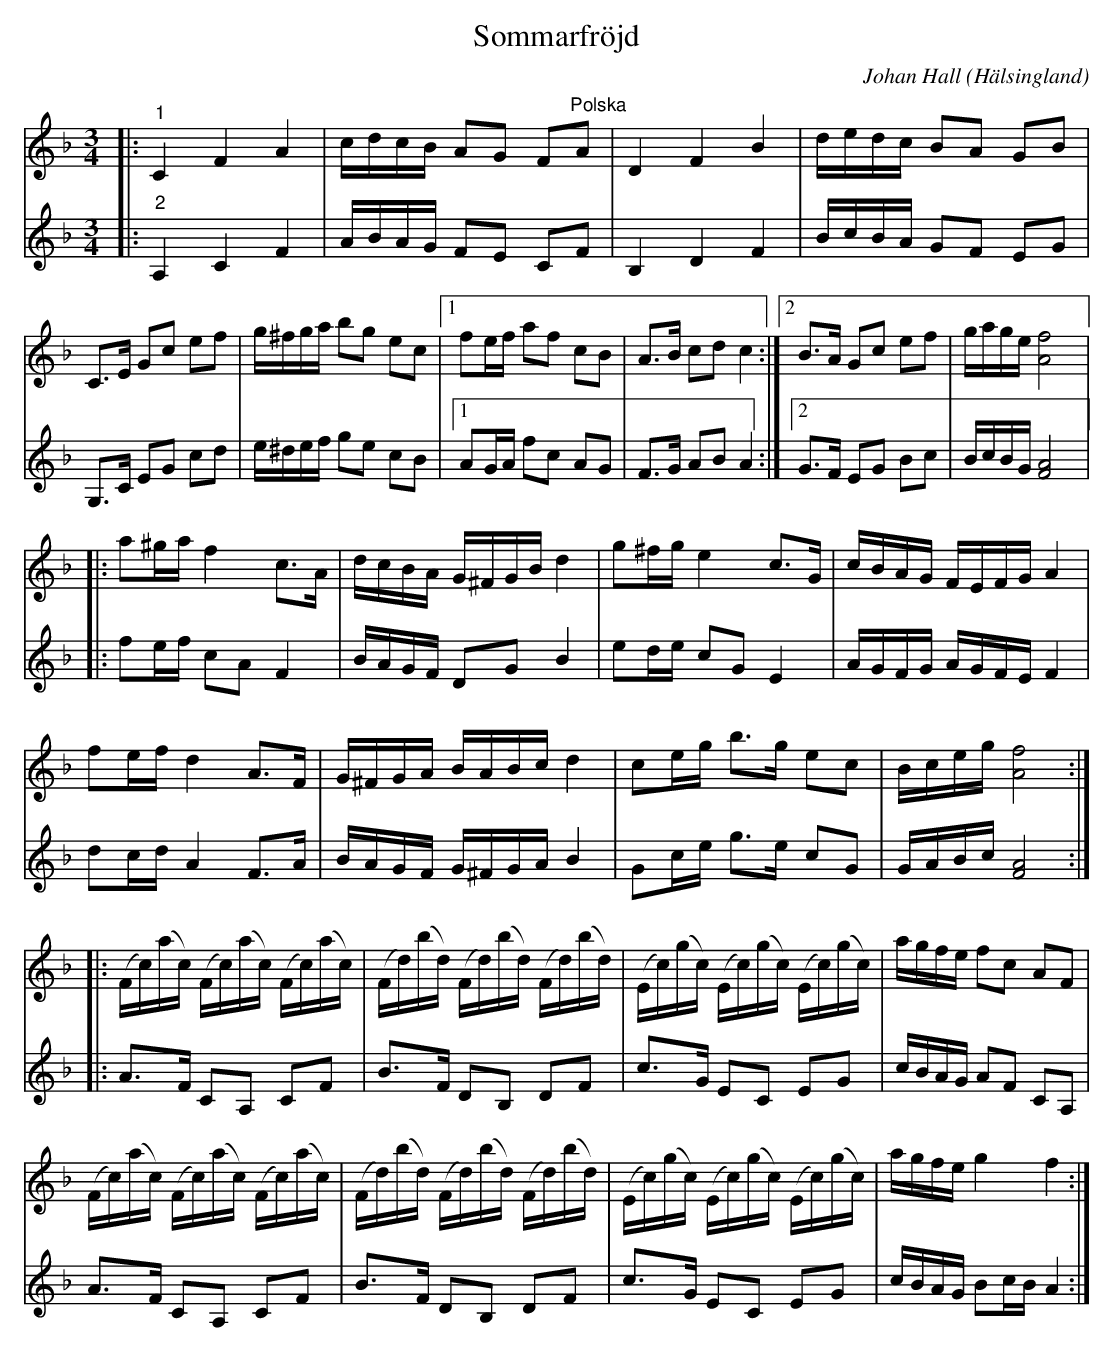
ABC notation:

X:1
T:Sommarfröjd
C:Johan Hall
O:Hälsingland
L:1/16
M:3/4
K:F
V:1
|:"^1" C4 F4 A4 | cdcB A2G2 F2"^Polska"A2 | D4 F4 B4 | dedc B2A2 G2B2 |
 C2>E2 G2c2 e2f2 | g^fga b2g2 e2c2 |1 f2ef a2f2 c2B2 | A2>B2 c2d2 c4 :|2 B2>A2 G2c2 e2f2 | gage [Af]8 |:
a2^ga f4 c2>A2 | dcBA G^FGB d4 | g2^fg e4 c2>G2 | cBAG FEFG A4 |
f2ef d4 A2>F2 | G^FGA BABc d4 | c2eg b2>g2 e2c2 | Bceg [Af]8 ::
(Fc)(ac) (Fc)(ac) (Fc)(ac) | (Fd)(bd) (Fd)(bd) (Fd)(bd) | (Ec)(gc) (Ec)(gc) (Ec)(gc) | agfe f2c2 A2F2 |
(Fc)(ac) (Fc)(ac) (Fc)(ac) | (Fd)(bd) (Fd)(bd) (Fd)(bd) | (Ec)(gc) (Ec)(gc) (Ec)(gc) | agfe g4 f4 :|
V:2
|:"^2" A,4 C4 F4 | ABAG F2E2 C2F2 | B,4 D4 F4 | BcBA G2F2 E2G2 | G,2>C2 E2G2 c2d2 |
e^def g2e2 c2B2 |1 A2GA f2c2 A2G2 | F2>G2 A2B2 A4 :|2 G2>F2 E2G2 B2c2 | BcBG [FA]8 |:
f2ef c2A2 F4 | BAGF D2G2 B4 | e2de c2G2 E4 | AGFG AGFE F4 |
d2cd A4 F2>A2 | BAGF G^FGA B4 | G2ce g2>e2 c2G2 | GABc [FA]8 ::
A2>F2 C2A,2 C2F2 | B2>F2 D2B,2 D2F2 | c2>G2 E2C2 E2G2 | cBAG A2F2 C2A,2 |
A2>F2 C2A,2 C2F2 | B2>F2 D2B,2 D2F2 | c2>G2 E2C2 E2G2 | cBAG B2cB A4 :|
